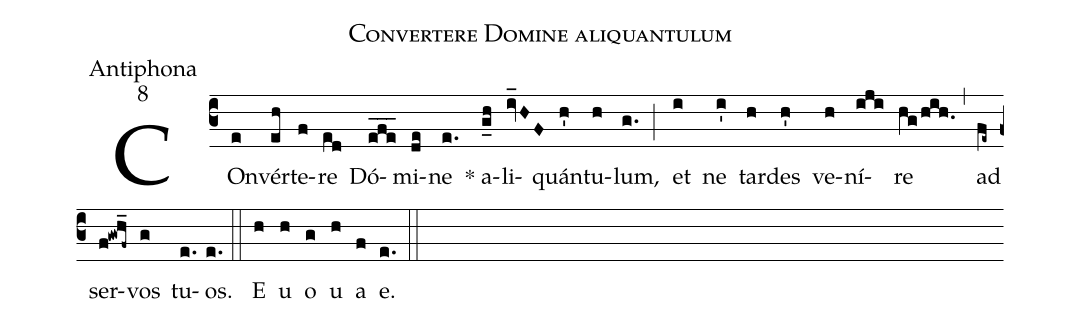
name:Convertere Domine aliquantulum;
office-part:Antiphona;
mode:8;
%%
(c3) COn(e)vér(eh)te(f)re(ed) Dó(efe___)mi(de)ne(e.) * a(g_h)li(iv_HF)quán(h')tu(h)lum,(g.) (;) et(i) ne(i') tar(h)des(h') ve(h)ní(iji)re(hg/hih.) (,) ad(fe~) ser(f!gwh_f~)vos(g) tu(e.)os.(e.) (::)
<eu>E(h) u(h) o(g) u(h) a(f) e.</eu>(e.) (::)
